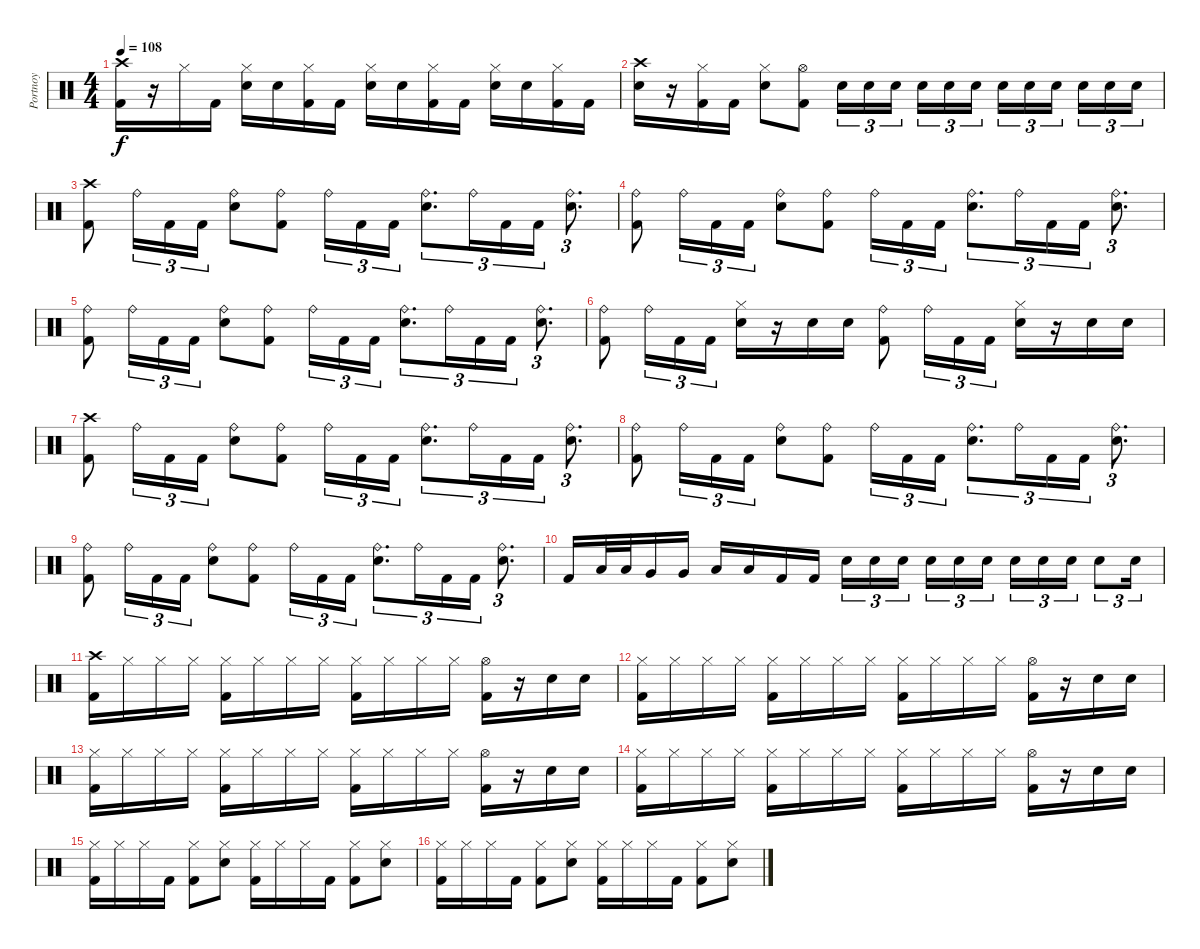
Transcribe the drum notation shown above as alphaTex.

\track ("Portnoy" "Portnoy") {instrument percussion}
\staff {score}
\articulation defaults
\ts (4 4)
\tempo 108
\clef neutral
\ks c
("Crash high (hit)" "Kick (hit) 2").16{dy f} r.16 "Hi-Hat (closed)".16 "Kick (hit) 2".16 ("Hi-Hat (closed)" "Electric Snare (hit)").16 "Electric Snare (hit)".16 ("Hi-Hat (closed)" "Kick (hit) 2").16 "Kick (hit) 2".16 ("Hi-Hat (closed)" "Electric Snare (hit)").16 "Electric Snare (hit)".16 ("Hi-Hat (closed)" "Kick (hit) 2").16 "Kick (hit) 2".16 ("Hi-Hat (closed)" "Electric Snare (hit)").16 "Electric Snare (hit)".16 ("Hi-Hat (closed)" "Kick (hit) 2").16 "Kick (hit) 2".16 |
("Crash high (hit)" "Electric Snare (hit)").16 r.16 ("Hi-Hat (closed)" "Kick (hit) 2").16 "Kick (hit) 2".16 ("Hi-Hat (closed)" "Electric Snare (hit)").8 ("Hi-Hat (open)" "Kick (hit) 2").8 "Electric Snare (hit)".16{tu (3 2)} "Electric Snare (hit)".16{tu (3 2)} "Electric Snare (hit)".16{tu (3 2) beam splitsecondary} "Electric Snare (hit)".16{tu (3 2)} "Electric Snare (hit)".16{tu (3 2)} "Electric Snare (hit)".16{tu (3 2)} "Electric Snare (hit)".16{tu (3 2)} "Electric Snare (hit)".16{tu (3 2)} "Electric Snare (hit)".16{tu (3 2) beam splitsecondary} "Electric Snare (hit)".16{tu (3 2)} "Electric Snare (hit)".16{tu (3 2)} "Electric Snare (hit)".16{tu (3 2)} |
("Crash high (hit)" "Kick (hit) 2").8 "Ride (bell)".16{tu (3 2)} "Kick (hit) 2".16{tu (3 2)} "Kick (hit) 2".16{tu (3 2)} ("Ride (bell)" "Electric Snare (hit)").8 ("Ride (bell)" "Kick (hit) 2").8 "Ride (bell)".16{tu (3 2)} "Kick (hit) 2".16{tu (3 2)} "Kick (hit) 2".16{tu (3 2)} ("Ride (bell)" "Electric Snare (hit)").8{d tu (3 2)} "Ride (bell)".16{tu (3 2)} "Kick (hit) 2".16{tu (3 2)} "Kick (hit) 2".16{tu (3 2)} ("Ride (bell)" "Electric Snare (hit)").8{d tu (3 2)} |
("Ride (bell)" "Kick (hit) 2").8 "Ride (bell)".16{tu (3 2)} "Kick (hit) 2".16{tu (3 2)} "Kick (hit) 2".16{tu (3 2)} ("Ride (bell)" "Electric Snare (hit)").8 ("Ride (bell)" "Kick (hit) 2").8 "Ride (bell)".16{tu (3 2)} "Kick (hit) 2".16{tu (3 2)} "Kick (hit) 2".16{tu (3 2)} ("Ride (bell)" "Electric Snare (hit)").8{d tu (3 2)} "Ride (bell)".16{tu (3 2)} "Kick (hit) 2".16{tu (3 2)} "Kick (hit) 2".16{tu (3 2)} ("Ride (bell)" "Electric Snare (hit)").8{d tu (3 2)} |
("Ride (bell)" "Kick (hit) 2").8 "Ride (bell)".16{tu (3 2)} "Kick (hit) 2".16{tu (3 2)} "Kick (hit) 2".16{tu (3 2)} ("Ride (bell)" "Electric Snare (hit)").8 ("Ride (bell)" "Kick (hit) 2").8 "Ride (bell)".16{tu (3 2)} "Kick (hit) 2".16{tu (3 2)} "Kick (hit) 2".16{tu (3 2)} ("Ride (bell)" "Electric Snare (hit)").8{d tu (3 2)} "Ride (bell)".16{tu (3 2)} "Kick (hit) 2".16{tu (3 2)} "Kick (hit) 2".16{tu (3 2)} ("Ride (bell)" "Electric Snare (hit)").8{d tu (3 2)} |
("Ride (bell)" "Kick (hit) 2").8 "Ride (bell)".16{tu (3 2)} "Kick (hit) 2".16{tu (3 2)} "Kick (hit) 2".16{tu (3 2)} ("Hi-Hat (closed)" "Electric Snare (hit)").16 r.16 "Electric Snare (hit)".16 "Electric Snare (hit)".16 ("Ride (bell)" "Kick (hit) 2").8 "Ride (bell)".16{tu (3 2)} "Kick (hit) 2".16{tu (3 2)} "Kick (hit) 2".16{tu (3 2)} ("Hi-Hat (closed)" "Electric Snare (hit)").16 r.16 "Electric Snare (hit)".16 "Electric Snare (hit)".16 |
("Crash high (hit)" "Kick (hit) 2").8 "Ride (bell)".16{tu (3 2)} "Kick (hit) 2".16{tu (3 2)} "Kick (hit) 2".16{tu (3 2)} ("Ride (bell)" "Electric Snare (hit)").8 ("Ride (bell)" "Kick (hit) 2").8 "Ride (bell)".16{tu (3 2)} "Kick (hit) 2".16{tu (3 2)} "Kick (hit) 2".16{tu (3 2)} ("Ride (bell)" "Electric Snare (hit)").8{d tu (3 2)} "Ride (bell)".16{tu (3 2)} "Kick (hit) 2".16{tu (3 2)} "Kick (hit) 2".16{tu (3 2)} ("Ride (bell)" "Electric Snare (hit)").8{d tu (3 2)} |
("Ride (bell)" "Kick (hit) 2").8 "Ride (bell)".16{tu (3 2)} "Kick (hit) 2".16{tu (3 2)} "Kick (hit) 2".16{tu (3 2)} ("Ride (bell)" "Electric Snare (hit)").8 ("Ride (bell)" "Kick (hit) 2").8 "Ride (bell)".16{tu (3 2)} "Kick (hit) 2".16{tu (3 2)} "Kick (hit) 2".16{tu (3 2)} ("Ride (bell)" "Electric Snare (hit)").8{d tu (3 2)} "Ride (bell)".16{tu (3 2)} "Kick (hit) 2".16{tu (3 2)} "Kick (hit) 2".16{tu (3 2)} ("Ride (bell)" "Electric Snare (hit)").8{d tu (3 2)} |
("Ride (bell)" "Kick (hit) 2").8 "Ride (bell)".16{tu (3 2)} "Kick (hit) 2".16{tu (3 2)} "Kick (hit) 2".16{tu (3 2)} ("Ride (bell)" "Electric Snare (hit)").8 ("Ride (bell)" "Kick (hit) 2").8 "Ride (bell)".16{tu (3 2)} "Kick (hit) 2".16{tu (3 2)} "Kick (hit) 2".16{tu (3 2)} ("Ride (bell)" "Electric Snare (hit)").8{d tu (3 2)} "Ride (bell)".16{tu (3 2)} "Kick (hit) 2".16{tu (3 2)} "Kick (hit) 2".16{tu (3 2)} ("Ride (bell)" "Electric Snare (hit)").8{d tu (3 2)} |
"Kick (hit) 2".16 "Low Tom (hit)".32 "Low Tom (hit)".32 "Very Low Tom (hit)".16 "Very Low Tom (hit)".16 "Low Floor Tom (hit)".16 "Low Floor Tom (hit)".16 "Kick (hit) 2".16 "Kick (hit) 2".16 "Electric Snare (hit)".16{tu (3 2)} "Electric Snare (hit)".16{tu (3 2)} "Electric Snare (hit)".16{tu (3 2) beam splitsecondary} "Electric Snare (hit)".16{tu (3 2)} "Electric Snare (hit)".16{tu (3 2)} "Electric Snare (hit)".16{tu (3 2)} "Electric Snare (hit)".16{tu (3 2)} "Electric Snare (hit)".16{tu (3 2)} "Electric Snare (hit)".16{tu (3 2)} "Electric Snare (hit)".8{tu (3 2)} "Electric Snare (hit)".16{tu (3 2)} |
("Crash high (hit)" "Kick (hit) 2").16 "Hi-Hat (closed)".16 "Hi-Hat (closed)".16 "Hi-Hat (closed)".16 ("Hi-Hat (closed)" "Kick (hit) 2").16 "Hi-Hat (closed)".16 "Hi-Hat (closed)".16 "Hi-Hat (closed)".16 ("Hi-Hat (closed)" "Kick (hit) 2").16 "Hi-Hat (closed)".16 "Hi-Hat (closed)".16 "Hi-Hat (closed)".16 ("Hi-Hat (open)" "Kick (hit) 2").16 r.16 "Electric Snare (hit)".16 "Electric Snare (hit)".16 |
("Hi-Hat (closed)" "Kick (hit) 2").16 "Hi-Hat (closed)".16 "Hi-Hat (closed)".16 "Hi-Hat (closed)".16 ("Hi-Hat (closed)" "Kick (hit) 2").16 "Hi-Hat (closed)".16 "Hi-Hat (closed)".16 "Hi-Hat (closed)".16 ("Hi-Hat (closed)" "Kick (hit) 2").16 "Hi-Hat (closed)".16 "Hi-Hat (closed)".16 "Hi-Hat (closed)".16 ("Hi-Hat (open)" "Kick (hit) 2").16 r.16 "Electric Snare (hit)".16 "Electric Snare (hit)".16 |
("Hi-Hat (closed)" "Kick (hit) 2").16 "Hi-Hat (closed)".16 "Hi-Hat (closed)".16 "Hi-Hat (closed)".16 ("Hi-Hat (closed)" "Kick (hit) 2").16 "Hi-Hat (closed)".16 "Hi-Hat (closed)".16 "Hi-Hat (closed)".16 ("Hi-Hat (closed)" "Kick (hit) 2").16 "Hi-Hat (closed)".16 "Hi-Hat (closed)".16 "Hi-Hat (closed)".16 ("Hi-Hat (open)" "Kick (hit) 2").16 r.16 "Electric Snare (hit)".16 "Electric Snare (hit)".16 |
("Hi-Hat (closed)" "Kick (hit) 2").16 "Hi-Hat (closed)".16 "Hi-Hat (closed)".16 "Hi-Hat (closed)".16 ("Hi-Hat (closed)" "Kick (hit) 2").16 "Hi-Hat (closed)".16 "Hi-Hat (closed)".16 "Hi-Hat (closed)".16 ("Hi-Hat (closed)" "Kick (hit) 2").16 "Hi-Hat (closed)".16 "Hi-Hat (closed)".16 "Hi-Hat (closed)".16 ("Hi-Hat (open)" "Kick (hit) 2").16 r.16 "Electric Snare (hit)".16 "Electric Snare (hit)".16 |
("Hi-Hat (closed)" "Kick (hit) 2").16 "Hi-Hat (closed)".16 "Hi-Hat (closed)".16 "Kick (hit) 2".16 ("Hi-Hat (closed)" "Kick (hit) 2").8 ("Hi-Hat (closed)" "Electric Snare (hit)").8 ("Hi-Hat (closed)" "Kick (hit) 2").16 "Hi-Hat (closed)".16 "Hi-Hat (closed)".16 "Kick (hit) 2".16 ("Hi-Hat (closed)" "Kick (hit) 2").8 ("Hi-Hat (closed)" "Electric Snare (hit)").8 |
("Hi-Hat (closed)" "Kick (hit) 2").16 "Hi-Hat (closed)".16 "Hi-Hat (closed)".16 "Kick (hit) 2".16 ("Hi-Hat (closed)" "Kick (hit) 2").8 ("Hi-Hat (closed)" "Electric Snare (hit)").8 ("Hi-Hat (closed)" "Kick (hit) 2").16 "Hi-Hat (closed)".16 "Hi-Hat (closed)".16 "Kick (hit) 2".16 ("Hi-Hat (closed)" "Kick (hit) 2").8 ("Hi-Hat (closed)" "Electric Snare (hit)").8
